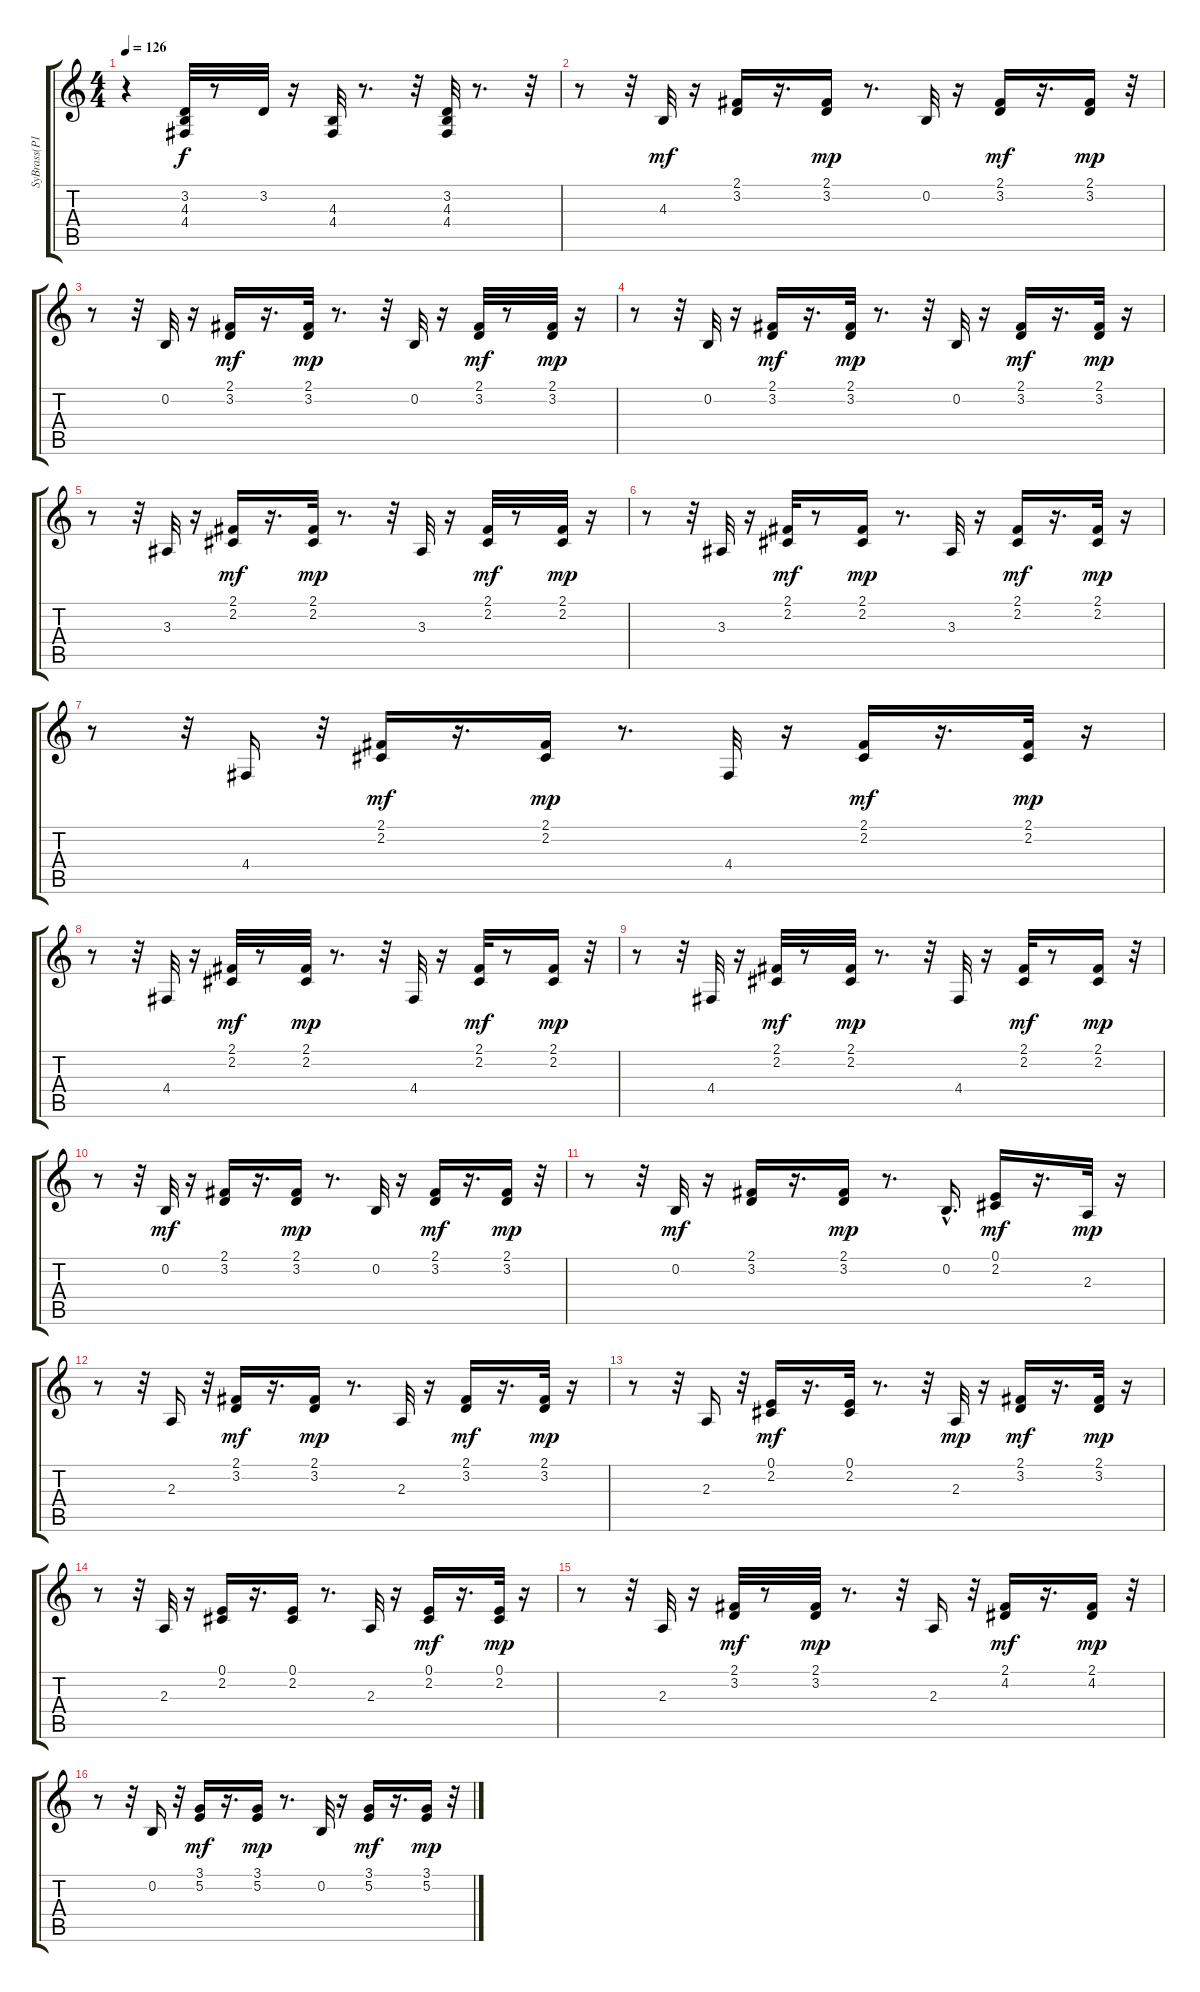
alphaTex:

\track ("SyBrass(P137)" "SyBrass(P1") {instrument synthbrass1}
\staff {score tabs}
\tuning (E4 B3 G3 D3 A2 E2) {hide}
\ts (4 4)
\tempo 126
\clef g2
\ks c
r.4{dy f} (3.2 4.3 4.4).32 r.8 3.2.32 r.16 (4.3 4.4).32 r.8{d} r.32 (3.2 4.3 4.4).32 r.8{d} r.32 |
r.8 r.32 4.3.32{dy mf} r.16 (2.1 3.2).16 r.16{d} (2.1 3.2).16{dy mp} r.8{d} 0.2.32 r.16 (2.1 3.2).16{dy mf} r.16{d} (2.1 3.2).16{dy mp} r.32 |
r.8 r.32 0.2.32 r.16 (2.1 3.2).16{dy mf} r.16{d} (2.1 3.2).32{dy mp} r.8{d} r.32 0.2.32 r.16 (2.1 3.2).32{dy mf} r.8 (2.1 3.2).32{dy mp} r.16 |
r.8 r.32 0.2.32 r.16 (2.1 3.2).16{dy mf} r.16{d} (2.1 3.2).32{dy mp} r.8{d} r.32 0.2.32 r.16 (2.1 3.2).16{dy mf} r.16{d} (2.1 3.2).32{dy mp} r.16 |
r.8 r.32 3.3.32 r.16 (2.1 2.2).16{dy mf} r.16{d} (2.1 2.2).32{dy mp} r.8{d} r.32 3.3.32 r.16 (2.1 2.2).32{dy mf} r.8 (2.1 2.2).32{dy mp} r.16 |
r.8 r.32 3.3.32 r.16 (2.1 2.2).32{dy mf} r.8 (2.1 2.2).16{dy mp} r.8{d} 3.3.32 r.16 (2.1 2.2).16{dy mf} r.16{d} (2.1 2.2).32{dy mp} r.16 |
r.8 r.32 4.4.16 r.32 (2.1 2.2).16{dy mf} r.16{d} (2.1 2.2).16{dy mp} r.8{d} 4.4.32 r.16 (2.1 2.2).16{dy mf} r.16{d} (2.1 2.2).32{dy mp} r.16 |
r.8 r.32 4.4.32 r.16 (2.1 2.2).32{dy mf} r.8 (2.1 2.2).32{dy mp} r.8{d} r.32 4.4.32 r.16 (2.1 2.2).32{dy mf} r.8 (2.1 2.2).16{dy mp} r.32 |
r.8 r.32 4.4.32 r.16 (2.1 2.2).32{dy mf} r.8 (2.1 2.2).32{dy mp} r.8{d} r.32 4.4.32 r.16 (2.1 2.2).32{dy mf} r.8 (2.1 2.2).16{dy mp} r.32 |
r.8 r.32 0.2.32{dy mf} r.16 (2.1 3.2).16 r.16{d} (2.1 3.2).16{dy mp} r.8{d} 0.2.32 r.16 (2.1 3.2).16{dy mf} r.16{d} (2.1 3.2).16{dy mp} r.32 |
r.8 r.32 0.2.32{dy mf} r.16 (2.1 3.2).16 r.16{d} (2.1 3.2).16{dy mp} r.8{d} 0.2{hac}.16{d} (0.1 2.2).16{dy mf} r.16{d} 2.3.32{dy mp} r.16 |
r.8 r.32 2.3.16 r.32 (2.1 3.2).16{dy mf} r.16{d} (2.1 3.2).16{dy mp} r.8{d} 2.3.32 r.16 (2.1 3.2).16{dy mf} r.16{d} (2.1 3.2).32{dy mp} r.16 |
r.8 r.32 2.3.16 r.32 (0.1 2.2).16{dy mf} r.16{d} (0.1 2.2).32 r.8{d} r.32 2.3.32{dy mp} r.16 (2.1 3.2).16{dy mf} r.16{d} (2.1 3.2).32{dy mp} r.16 |
r.8 r.32 2.3.32 r.16 (0.1 2.2).16 r.16{d} (0.1 2.2).16 r.8{d} 2.3.32 r.16 (0.1 2.2).16{dy mf} r.16{d} (0.1 2.2).32{dy mp} r.16 |
r.8 r.32 2.3.32 r.16 (2.1 3.2).32{dy mf} r.8 (2.1 3.2).32{dy mp} r.8{d} r.32 2.3.16 r.32 (2.1 4.2).16{dy mf} r.16{d} (2.1 4.2).16{dy mp} r.32 |
r.8 r.32 0.2.16 r.32 (3.1 5.2).16{dy mf} r.16{d} (3.1 5.2).16{dy mp} r.8{d} 0.2.32 r.16 (3.1 5.2).16{dy mf} r.16{d} (3.1 5.2).16{dy mp} r.32
